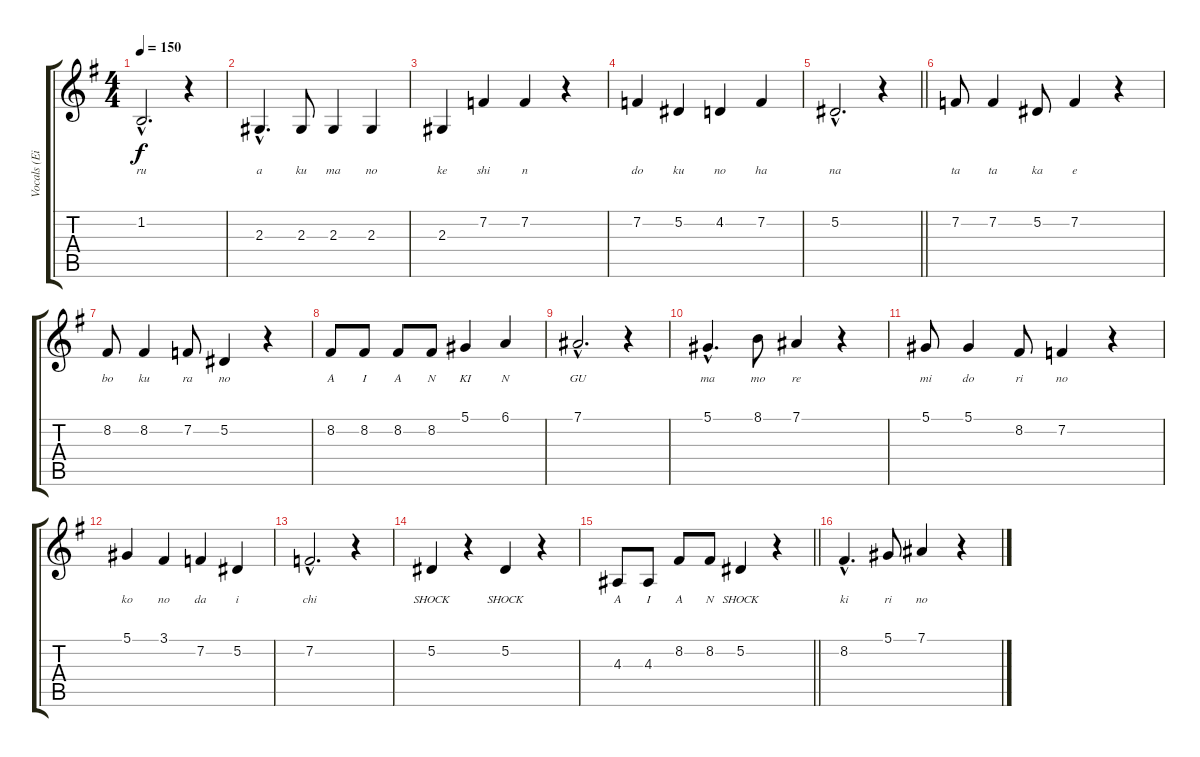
\track ("Vocals (Eizo)" "Vocals (Ei") {instrument flute}
\staff {score tabs}
\tuning (Eb4 Bb3 Gb3 Db3 Ab2 Eb2) {hide}
\ts (4 4)
\tempo 150
\clef g2
\ks g
1.2{hac}.2{d lyrics (0 "ru") lyrics (1 "") lyrics (2 "") lyrics (3 "") lyrics (4 "") dy f} r.4 |
2.3{hac}.4{d lyrics (0 "a") lyrics (1 "") lyrics (2 "") lyrics (3 "") lyrics (4 "")} 2.3.8{lyrics (0 "ku") lyrics (1 "") lyrics (2 "") lyrics (3 "") lyrics (4 "")} 2.3.4{lyrics (0 "ma") lyrics (1 "") lyrics (2 "") lyrics (3 "") lyrics (4 "")} 2.3.4{lyrics (0 "no") lyrics (1 "") lyrics (2 "") lyrics (3 "") lyrics (4 "")} |
2.3.4{lyrics (0 "ke") lyrics (1 "") lyrics (2 "") lyrics (3 "") lyrics (4 "")} 7.2.4{lyrics (0 "shi") lyrics (1 "") lyrics (2 "") lyrics (3 "") lyrics (4 "")} 7.2.4{lyrics (0 "n") lyrics (1 "") lyrics (2 "") lyrics (3 "") lyrics (4 "")} r.4 |
7.2.4{lyrics (0 "do") lyrics (1 "") lyrics (2 "") lyrics (3 "") lyrics (4 "")} 5.2.4{lyrics (0 "ku") lyrics (1 "") lyrics (2 "") lyrics (3 "") lyrics (4 "")} 4.2.4{lyrics (0 "no") lyrics (1 "") lyrics (2 "") lyrics (3 "") lyrics (4 "")} 7.2.4{lyrics (0 "ha") lyrics (1 "") lyrics (2 "") lyrics (3 "") lyrics (4 "")} |
\barLineRight lightlight
5.2{hac}.2{d lyrics (0 "na") lyrics (1 "") lyrics (2 "") lyrics (3 "") lyrics (4 "")} r.4 |
7.2.8{lyrics (0 "ta") lyrics (1 "") lyrics (2 "") lyrics (3 "") lyrics (4 "")} 7.2.4{lyrics (0 "ta") lyrics (1 "") lyrics (2 "") lyrics (3 "") lyrics (4 "")} 5.2.8{lyrics (0 "ka") lyrics (1 "") lyrics (2 "") lyrics (3 "") lyrics (4 "")} 7.2.4{lyrics (0 "e") lyrics (1 "") lyrics (2 "") lyrics (3 "") lyrics (4 "")} r.4 |
8.2.8{lyrics (0 "bo") lyrics (1 "") lyrics (2 "") lyrics (3 "") lyrics (4 "")} 8.2.4{lyrics (0 "ku") lyrics (1 "") lyrics (2 "") lyrics (3 "") lyrics (4 "")} 7.2.8{lyrics (0 "ra") lyrics (1 "") lyrics (2 "") lyrics (3 "") lyrics (4 "")} 5.2.4{lyrics (0 "no") lyrics (1 "") lyrics (2 "") lyrics (3 "") lyrics (4 "")} r.4 |
8.2.8{lyrics (0 "A") lyrics (1 "") lyrics (2 "") lyrics (3 "") lyrics (4 "")} 8.2.8{lyrics (0 "I") lyrics (1 "") lyrics (2 "") lyrics (3 "") lyrics (4 "")} 8.2.8{lyrics (0 "A") lyrics (1 "") lyrics (2 "") lyrics (3 "") lyrics (4 "")} 8.2.8{lyrics (0 "N") lyrics (1 "") lyrics (2 "") lyrics (3 "") lyrics (4 "")} 5.1.4{lyrics (0 "KI") lyrics (1 "") lyrics (2 "") lyrics (3 "") lyrics (4 "")} 6.1.4{lyrics (0 "N") lyrics (1 "") lyrics (2 "") lyrics (3 "") lyrics (4 "")} |
7.1{hac}.2{d lyrics (0 "GU") lyrics (1 "") lyrics (2 "") lyrics (3 "") lyrics (4 "")} r.4 |
5.1{hac}.4{d lyrics (0 "ma") lyrics (1 "") lyrics (2 "") lyrics (3 "") lyrics (4 "")} 8.1.8{lyrics (0 "mo") lyrics (1 "") lyrics (2 "") lyrics (3 "") lyrics (4 "")} 7.1.4{lyrics (0 "re") lyrics (1 "") lyrics (2 "") lyrics (3 "") lyrics (4 "")} r.4 |
5.1.8{lyrics (0 "mi") lyrics (1 "") lyrics (2 "") lyrics (3 "") lyrics (4 "")} 5.1.4{lyrics (0 "do") lyrics (1 "") lyrics (2 "") lyrics (3 "") lyrics (4 "")} 8.2.8{lyrics (0 "ri") lyrics (1 "") lyrics (2 "") lyrics (3 "") lyrics (4 "")} 7.2.4{lyrics (0 "no") lyrics (1 "") lyrics (2 "") lyrics (3 "") lyrics (4 "")} r.4 |
5.1.4{lyrics (0 "ko") lyrics (1 "") lyrics (2 "") lyrics (3 "") lyrics (4 "")} 3.1.4{lyrics (0 "no") lyrics (1 "") lyrics (2 "") lyrics (3 "") lyrics (4 "")} 7.2.4{lyrics (0 "da") lyrics (1 "") lyrics (2 "") lyrics (3 "") lyrics (4 "")} 5.2.4{lyrics (0 "i") lyrics (1 "") lyrics (2 "") lyrics (3 "") lyrics (4 "")} |
7.2{hac}.2{d lyrics (0 "chi") lyrics (1 "") lyrics (2 "") lyrics (3 "") lyrics (4 "")} r.4 |
5.2.4{lyrics (0 "SHOCK") lyrics (1 "") lyrics (2 "") lyrics (3 "") lyrics (4 "")} r.4 5.2.4{lyrics (0 "SHOCK") lyrics (1 "") lyrics (2 "") lyrics (3 "") lyrics (4 "")} r.4 |
\barLineRight lightlight
4.3.8{lyrics (0 "A") lyrics (1 "") lyrics (2 "") lyrics (3 "") lyrics (4 "")} 4.3.8{lyrics (0 "I") lyrics (1 "") lyrics (2 "") lyrics (3 "") lyrics (4 "")} 8.2.8{lyrics (0 "A") lyrics (1 "") lyrics (2 "") lyrics (3 "") lyrics (4 "")} 8.2.8{lyrics (0 "N") lyrics (1 "") lyrics (2 "") lyrics (3 "") lyrics (4 "")} 5.2.4{lyrics (0 "SHOCK") lyrics (1 "") lyrics (2 "") lyrics (3 "") lyrics (4 "")} r.4 |
8.2{hac}.4{d lyrics (0 "ki") lyrics (1 "") lyrics (2 "") lyrics (3 "") lyrics (4 "")} 5.1.8{lyrics (0 "ri") lyrics (1 "") lyrics (2 "") lyrics (3 "") lyrics (4 "")} 7.1.4{lyrics (0 "no") lyrics (1 "") lyrics (2 "") lyrics (3 "") lyrics (4 "")} r.4
